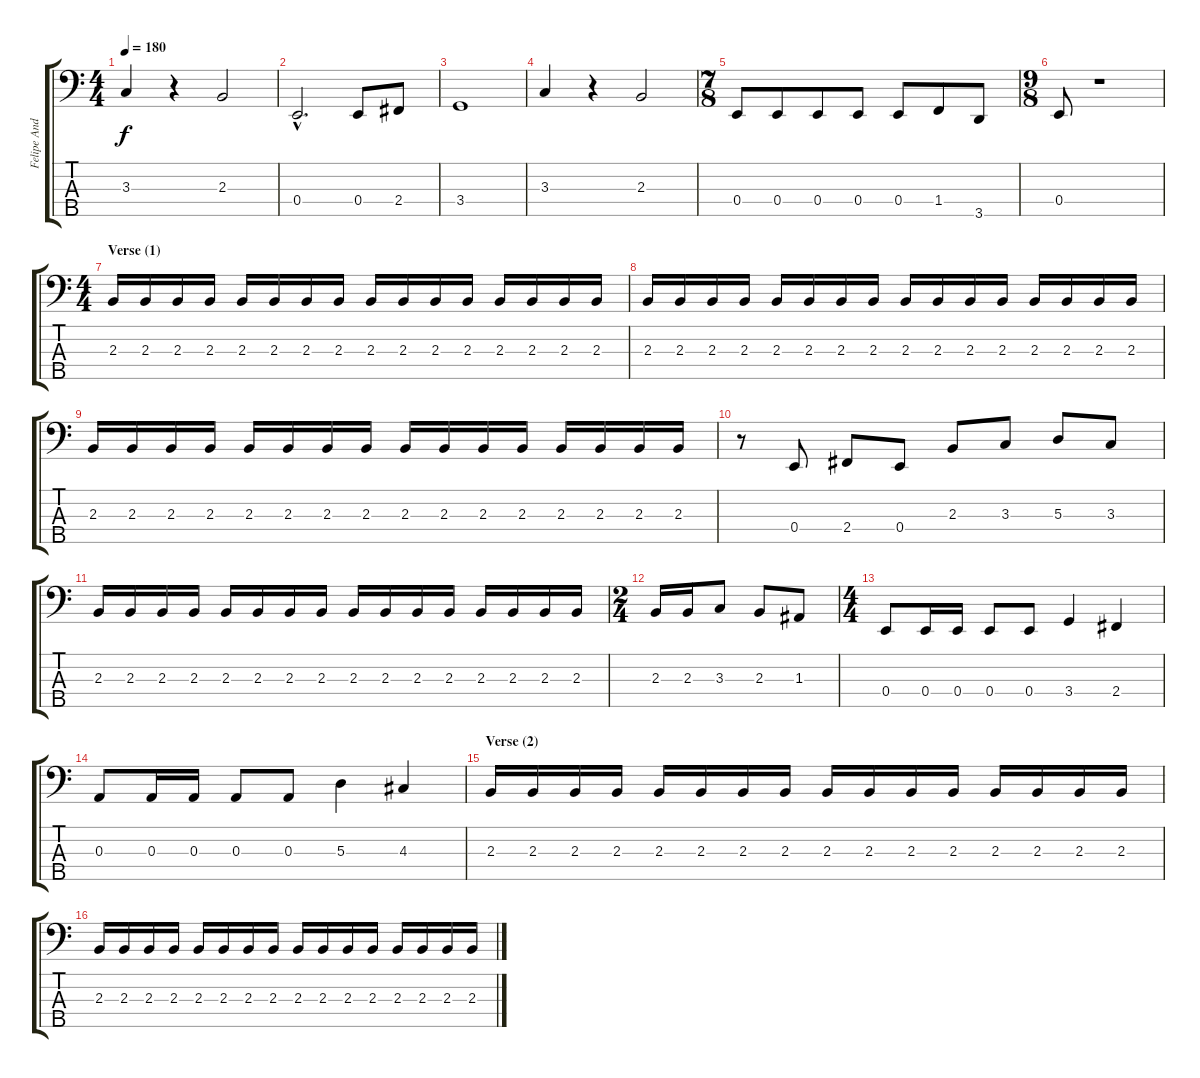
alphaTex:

\track ("Felipe Andreoli" "Felipe And") {instrument electricbassfinger}
\staff {score tabs}
\tuning (G2 D2 A1 E1 B0) {hide}
\ts (4 4)
\tempo 180
\clef f4
\ks c
3.3.4{dy f} r.4 2.3.2 |
0.4{hac}.2{d} 0.4.8 2.4.8 |
3.4.1 |
3.3.4 r.4 2.3.2 |
\ts (7 8)
0.4.8 0.4.8 0.4.8 0.4.8 0.4.8 1.4.8 3.5.8 |
\ts (9 8)
0.4.8 r.1 |
\ts (4 4)
\section ("" "Verse (1)")
2.3.16 2.3.16 2.3.16 2.3.16 2.3.16 2.3.16 2.3.16 2.3.16 2.3.16 2.3.16 2.3.16 2.3.16 2.3.16 2.3.16 2.3.16 2.3.16 |
2.3.16 2.3.16 2.3.16 2.3.16 2.3.16 2.3.16 2.3.16 2.3.16 2.3.16 2.3.16 2.3.16 2.3.16 2.3.16 2.3.16 2.3.16 2.3.16 |
2.3.16 2.3.16 2.3.16 2.3.16 2.3.16 2.3.16 2.3.16 2.3.16 2.3.16 2.3.16 2.3.16 2.3.16 2.3.16 2.3.16 2.3.16 2.3.16 |
r.8 0.4.8 2.4.8 0.4.8 2.3.8 3.3.8 5.3.8 3.3.8 |
2.3.16 2.3.16 2.3.16 2.3.16 2.3.16 2.3.16 2.3.16 2.3.16 2.3.16 2.3.16 2.3.16 2.3.16 2.3.16 2.3.16 2.3.16 2.3.16 |
\ts (2 4)
2.3.16 2.3.16 3.3.8 2.3.8 1.3.8 |
\ts (4 4)
0.4.8 0.4.16 0.4.16 0.4.8 0.4.8 3.4.4 2.4.4 |
0.3.8 0.3.16 0.3.16 0.3.8 0.3.8 5.3.4 4.3.4 |
\section ("" "Verse (2)")
2.3.16 2.3.16 2.3.16 2.3.16 2.3.16 2.3.16 2.3.16 2.3.16 2.3.16 2.3.16 2.3.16 2.3.16 2.3.16 2.3.16 2.3.16 2.3.16 |
2.3.16 2.3.16 2.3.16 2.3.16 2.3.16 2.3.16 2.3.16 2.3.16 2.3.16 2.3.16 2.3.16 2.3.16 2.3.16 2.3.16 2.3.16 2.3.16
